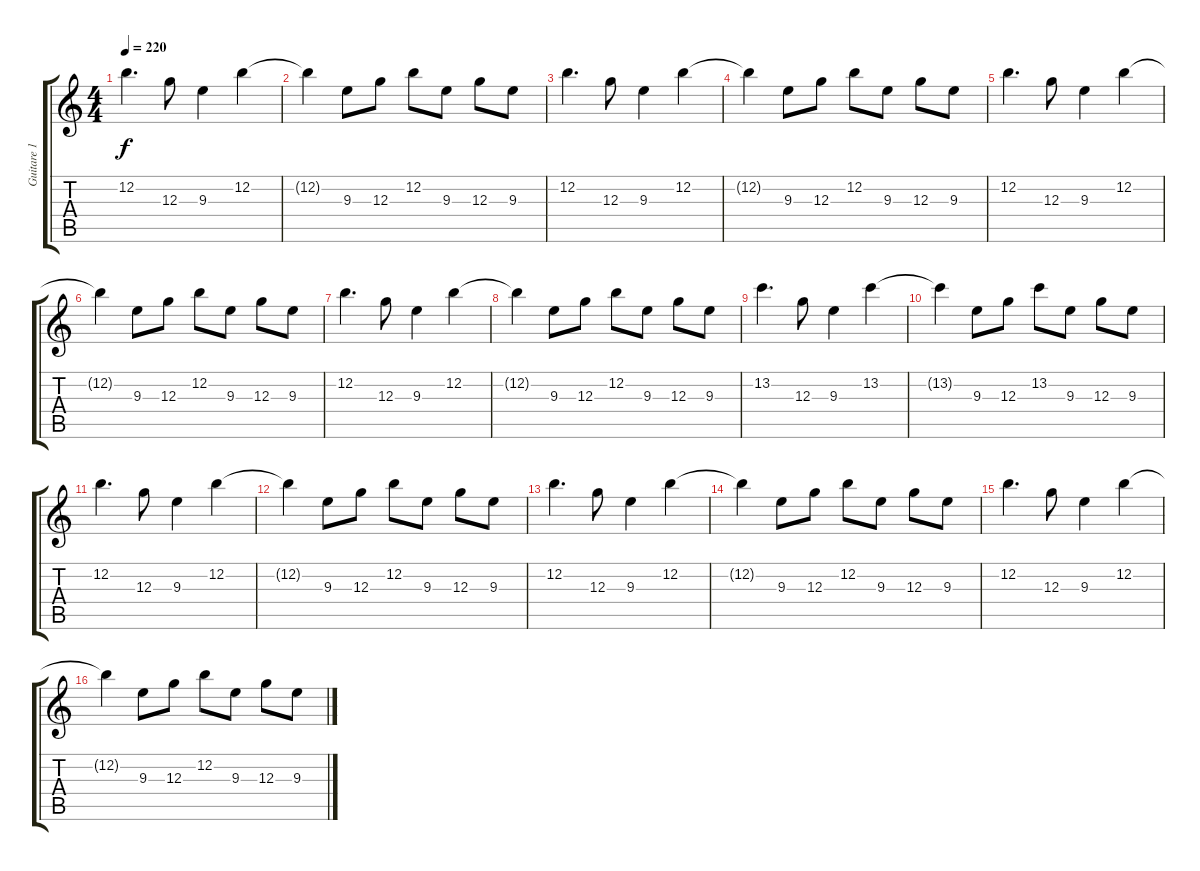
\track ("Guitare 1" "Guitare 1") {instrument distortionguitar}
\staff {score tabs}
\tuning (E4 B3 G3 D3 A2 E2) {hide}
\ts (4 4)
\tempo 220
\clef g2
\ks c
12.2.4{d dy f} 12.3.8 9.3.4 12.2.4 |
12.2{t}.4 9.3.8 12.3.8 12.2.8 9.3.8 12.3.8 9.3.8 |
12.2.4{d} 12.3.8 9.3.4 12.2.4 |
12.2{t}.4 9.3.8 12.3.8 12.2.8 9.3.8 12.3.8 9.3.8 |
12.2.4{d} 12.3.8 9.3.4 12.2.4 |
12.2{t}.4 9.3.8 12.3.8 12.2.8 9.3.8 12.3.8 9.3.8 |
12.2.4{d} 12.3.8 9.3.4 12.2.4 |
12.2{t}.4 9.3.8 12.3.8 12.2.8 9.3.8 12.3.8 9.3.8 |
13.2.4{d} 12.3.8 9.3.4 13.2.4 |
13.2{t}.4 9.3.8 12.3.8 13.2.8 9.3.8 12.3.8 9.3.8 |
12.2.4{d} 12.3.8 9.3.4 12.2.4 |
12.2{t}.4 9.3.8 12.3.8 12.2.8 9.3.8 12.3.8 9.3.8 |
12.2.4{d} 12.3.8 9.3.4 12.2.4 |
12.2{t}.4 9.3.8 12.3.8 12.2.8 9.3.8 12.3.8 9.3.8 |
12.2.4{d} 12.3.8 9.3.4 12.2.4 |
12.2{t}.4 9.3.8 12.3.8 12.2.8 9.3.8 12.3.8 9.3.8
